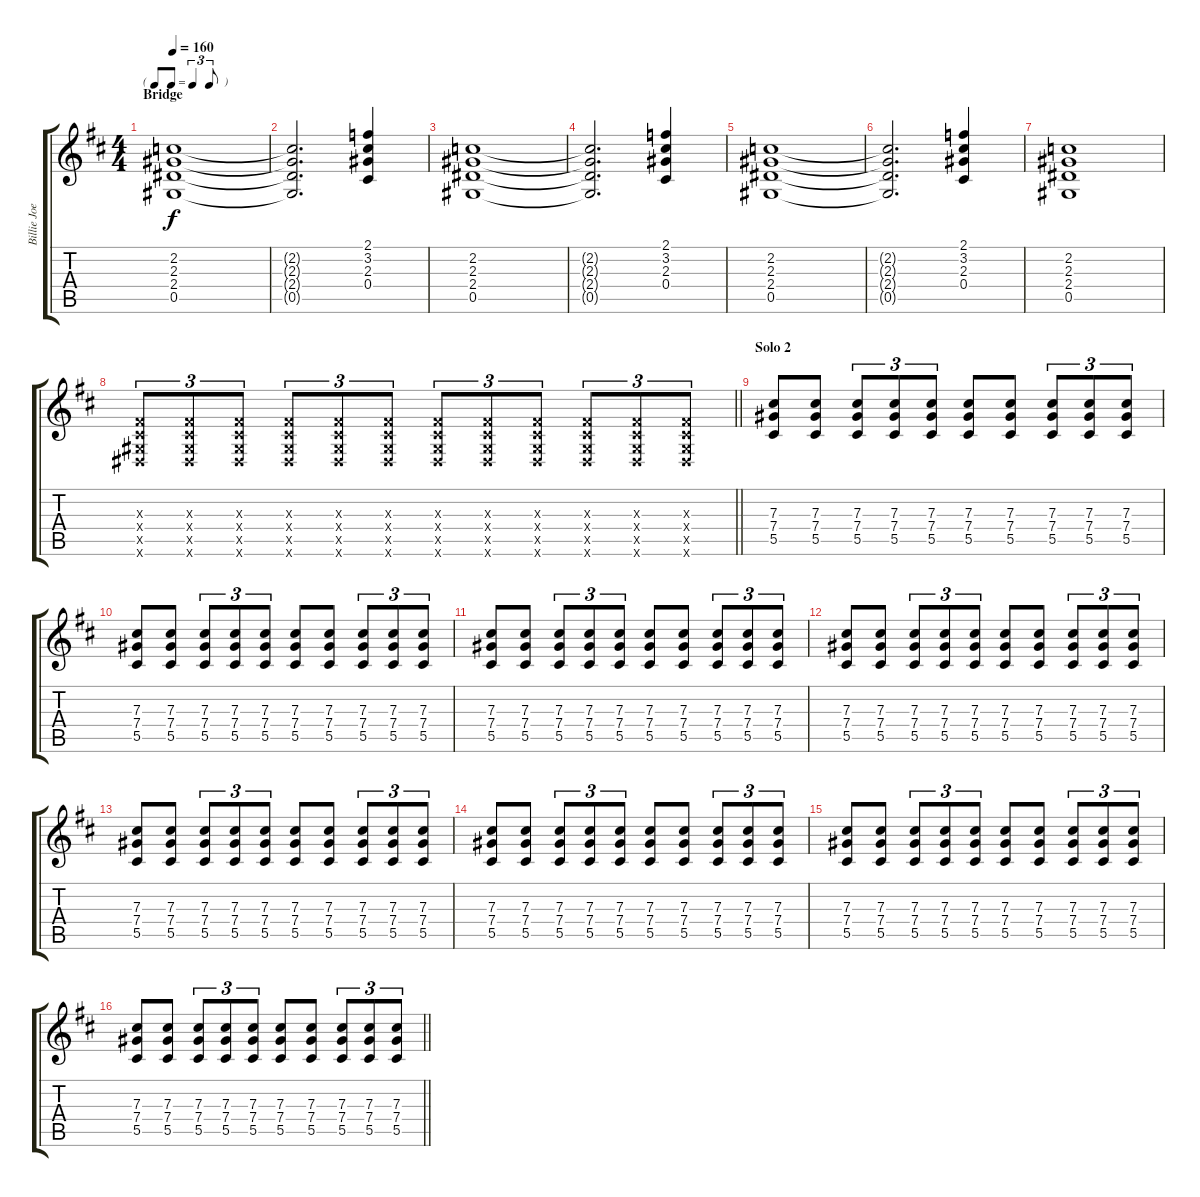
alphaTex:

\track ("Billie Joe Armstrong (Rhthym Guitar)" "Billie Joe") {instrument distortionguitar}
\staff {score tabs}
\tuning (Eb4 Bb3 Gb3 Db3 Ab2 Eb2) {hide}
\ts (4 4)
\tf triplet8th
\section ("" "Bridge")
\tempo 160
\clef g2
\ks d
(2.2 2.3 2.4 0.5).1{dy f} |
(2.2{t} 2.3{t} 2.4{t} 0.5{t}).2{d} (2.1 3.2 2.3 0.4).4 |
(2.2 2.3 2.4 0.5).1 |
(2.2{t} 2.3{t} 2.4{t} 0.5{t}).2{d} (2.1 3.2 2.3 0.4).4 |
(2.2 2.3 2.4 0.5).1 |
(2.2{t} 2.3{t} 2.4{t} 0.5{t}).2{d} (2.1 3.2 2.3 0.4).4 |
(2.2 2.3 2.4 0.5).1 |
\barLineRight lightlight
(0.3{x} 0.4{x} 0.5{x} 0.6{x}).8{tu (3 2)} (0.3{x} 0.4{x} 0.5{x} 0.6{x}).8{tu (3 2)} (0.3{x} 0.4{x} 0.5{x} 0.6{x}).8{tu (3 2)} (0.3{x} 0.4{x} 0.5{x} 0.6{x}).8{tu (3 2)} (0.3{x} 0.4{x} 0.5{x} 0.6{x}).8{tu (3 2)} (0.3{x} 0.4{x} 0.5{x} 0.6{x}).8{tu (3 2)} (0.3{x} 0.4{x} 0.5{x} 0.6{x}).8{tu (3 2)} (0.3{x} 0.4{x} 0.5{x} 0.6{x}).8{tu (3 2)} (0.3{x} 0.4{x} 0.5{x} 0.6{x}).8{tu (3 2)} (0.3{x} 0.4{x} 0.5{x} 0.6{x}).8{tu (3 2)} (0.3{x} 0.4{x} 0.5{x} 0.6{x}).8{tu (3 2)} (0.3{x} 0.4{x} 0.5{x} 0.6{x}).8{tu (3 2)} |
\section ("" "Solo 2")
(7.3 7.4 5.5).8 (7.3 7.4 5.5).8 (7.3 7.4 5.5).8{tu (3 2)} (7.3 7.4 5.5).8{tu (3 2)} (7.3 7.4 5.5).8{tu (3 2)} (7.3 7.4 5.5).8 (7.3 7.4 5.5).8 (7.3 7.4 5.5).8{tu (3 2)} (7.3 7.4 5.5).8{tu (3 2)} (7.3 7.4 5.5).8{tu (3 2)} |
(7.3 7.4 5.5).8 (7.3 7.4 5.5).8 (7.3 7.4 5.5).8{tu (3 2)} (7.3 7.4 5.5).8{tu (3 2)} (7.3 7.4 5.5).8{tu (3 2)} (7.3 7.4 5.5).8 (7.3 7.4 5.5).8 (7.3 7.4 5.5).8{tu (3 2)} (7.3 7.4 5.5).8{tu (3 2)} (7.3 7.4 5.5).8{tu (3 2)} |
(7.3 7.4 5.5).8 (7.3 7.4 5.5).8 (7.3 7.4 5.5).8{tu (3 2)} (7.3 7.4 5.5).8{tu (3 2)} (7.3 7.4 5.5).8{tu (3 2)} (7.3 7.4 5.5).8 (7.3 7.4 5.5).8 (7.3 7.4 5.5).8{tu (3 2)} (7.3 7.4 5.5).8{tu (3 2)} (7.3 7.4 5.5).8{tu (3 2)} |
(7.3 7.4 5.5).8 (7.3 7.4 5.5).8 (7.3 7.4 5.5).8{tu (3 2)} (7.3 7.4 5.5).8{tu (3 2)} (7.3 7.4 5.5).8{tu (3 2)} (7.3 7.4 5.5).8 (7.3 7.4 5.5).8 (7.3 7.4 5.5).8{tu (3 2)} (7.3 7.4 5.5).8{tu (3 2)} (7.3 7.4 5.5).8{tu (3 2)} |
(7.3 7.4 5.5).8 (7.3 7.4 5.5).8 (7.3 7.4 5.5).8{tu (3 2)} (7.3 7.4 5.5).8{tu (3 2)} (7.3 7.4 5.5).8{tu (3 2)} (7.3 7.4 5.5).8 (7.3 7.4 5.5).8 (7.3 7.4 5.5).8{tu (3 2)} (7.3 7.4 5.5).8{tu (3 2)} (7.3 7.4 5.5).8{tu (3 2)} |
(7.3 7.4 5.5).8 (7.3 7.4 5.5).8 (7.3 7.4 5.5).8{tu (3 2)} (7.3 7.4 5.5).8{tu (3 2)} (7.3 7.4 5.5).8{tu (3 2)} (7.3 7.4 5.5).8 (7.3 7.4 5.5).8 (7.3 7.4 5.5).8{tu (3 2)} (7.3 7.4 5.5).8{tu (3 2)} (7.3 7.4 5.5).8{tu (3 2)} |
(7.3 7.4 5.5).8 (7.3 7.4 5.5).8 (7.3 7.4 5.5).8{tu (3 2)} (7.3 7.4 5.5).8{tu (3 2)} (7.3 7.4 5.5).8{tu (3 2)} (7.3 7.4 5.5).8 (7.3 7.4 5.5).8 (7.3 7.4 5.5).8{tu (3 2)} (7.3 7.4 5.5).8{tu (3 2)} (7.3 7.4 5.5).8{tu (3 2)} |
\barLineRight lightlight
(7.3 7.4 5.5).8 (7.3 7.4 5.5).8 (7.3 7.4 5.5).8{tu (3 2)} (7.3 7.4 5.5).8{tu (3 2)} (7.3 7.4 5.5).8{tu (3 2)} (7.3 7.4 5.5).8 (7.3 7.4 5.5).8 (7.3 7.4 5.5).8{tu (3 2)} (7.3 7.4 5.5).8{tu (3 2)} (7.3 7.4 5.5).8{tu (3 2)}
